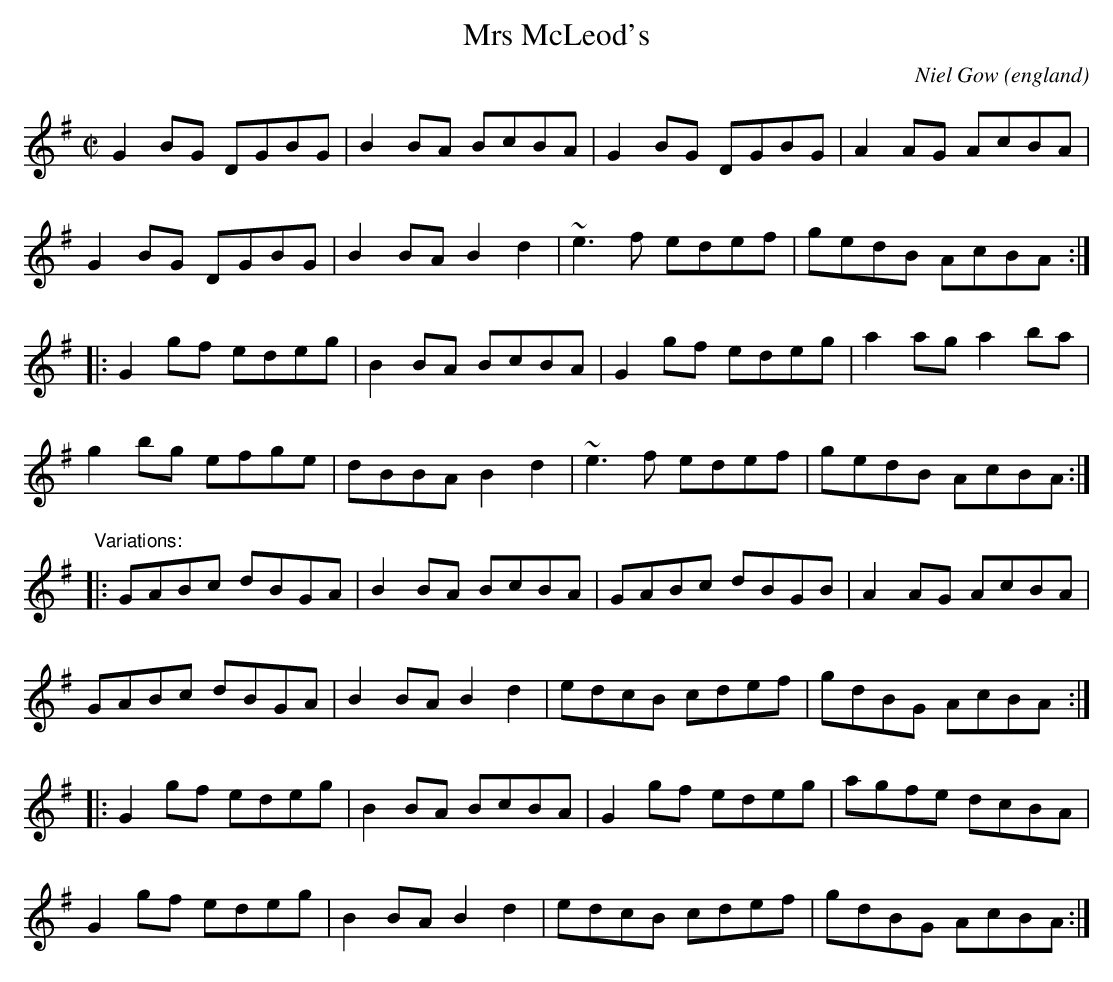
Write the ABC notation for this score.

X:1
T: Mrs McLeod's
O:england
C:Niel Gow
M:C|
K:G
G2BG DGBG|B2BA BcBA|G2BG DGBG|A2AG AcBA|
G2BG DGBG|B2BA B2d2|~e3f edef|gedB AcBA:|
|:G2gf edeg|B2BA BcBA|G2gf edeg|a2ag a2ba|
g2bg efge|dBBA B2d2|~e3f edef|gedB AcBA:|
"Variations:"
|:GABc dBGA|B2BA BcBA|GABc dBGB|A2AG AcBA|
GABc dBGA|B2BA B2d2|edcB cdef|gdBG AcBA:|
|:G2gf edeg|B2BA BcBA|G2gf edeg|agfe dcBA|
G2gf edeg|B2BA B2d2|edcB cdef|gdBG AcBA:|
